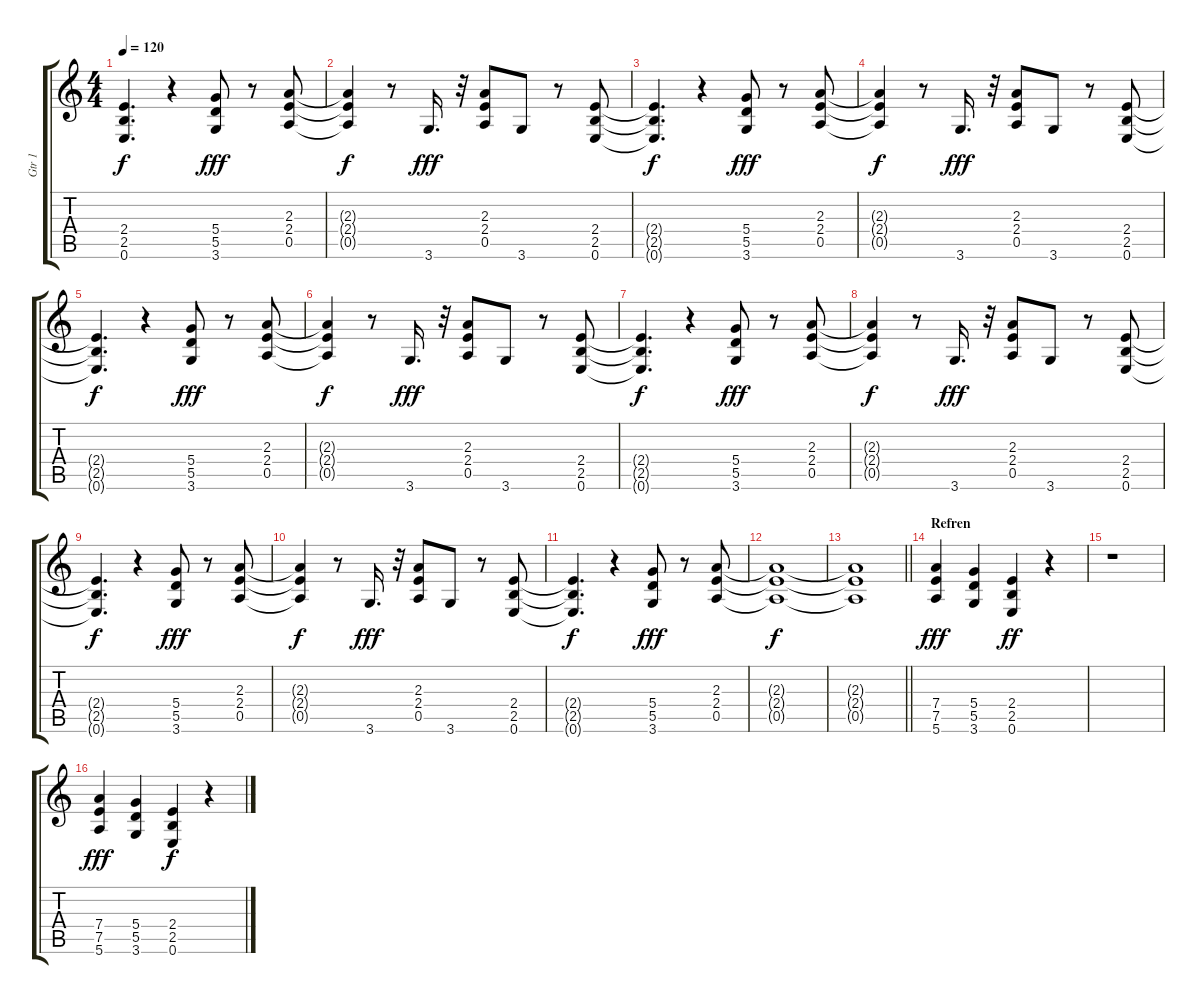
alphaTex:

\track ("Gtr 1" "Gtr 1") {instrument distortionguitar}
\staff {score tabs}
\tuning (E4 B3 G3 D3 A2 E2) {hide}
\ts (4 4)
\tempo 120
\clef g2
\ks c
(2.4{t} 2.5{t} 0.6{t}).4{d dy f} r.4 (5.4 5.5 3.6).8{dy fff} r.8 (2.3 2.4 0.5).8 |
(2.3{t} 2.4{t} 0.5{t}).4{dy f} r.8 3.6.16{d dy fff} r.32 (2.3 2.4 0.5).8 3.6.8 r.8 (2.4 2.5 0.6).8 |
(2.4{t} 2.5{t} 0.6{t}).4{d dy f} r.4 (5.4 5.5 3.6).8{dy fff} r.8 (2.3 2.4 0.5).8 |
(2.3{t} 2.4{t} 0.5{t}).4{dy f} r.8 3.6.16{d dy fff} r.32 (2.3 2.4 0.5).8 3.6.8 r.8 (2.4 2.5 0.6).8 |
(2.4{t} 2.5{t} 0.6{t}).4{d dy f} r.4 (5.4 5.5 3.6).8{dy fff} r.8 (2.3 2.4 0.5).8 |
(2.3{t} 2.4{t} 0.5{t}).4{dy f} r.8 3.6.16{d dy fff} r.32 (2.3 2.4 0.5).8 3.6.8 r.8 (2.4 2.5 0.6).8 |
(2.4{t} 2.5{t} 0.6{t}).4{d dy f} r.4 (5.4 5.5 3.6).8{dy fff} r.8 (2.3 2.4 0.5).8 |
(2.3{t} 2.4{t} 0.5{t}).4{dy f} r.8 3.6.16{d dy fff} r.32 (2.3 2.4 0.5).8 3.6.8 r.8 (2.4 2.5 0.6).8 |
(2.4{t} 2.5{t} 0.6{t}).4{d dy f} r.4 (5.4 5.5 3.6).8{dy fff} r.8 (2.3 2.4 0.5).8 |
(2.3{t} 2.4{t} 0.5{t}).4{dy f} r.8 3.6.16{d dy fff} r.32 (2.3 2.4 0.5).8 3.6.8 r.8 (2.4 2.5 0.6).8 |
(2.4{t} 2.5{t} 0.6{t}).4{d dy f} r.4 (5.4 5.5 3.6).8{dy fff} r.8 (2.3 2.4 0.5).8 |
(2.3{t} 2.4{t} 0.5{t}).1{dy f} |
\barLineRight lightlight
(2.3{t} 2.4{t} 0.5{t}).1 |
\section ("" "Refren")
(7.4 7.5 5.6).4{dy fff} (5.4 5.5 3.6).4 (2.4 2.5 0.6).4{dy ff} r.4 |
r.1 |
(7.4 7.5 5.6).4{dy fff} (5.4 5.5 3.6).4 (2.4 2.5 0.6).4{dy f} r.4
